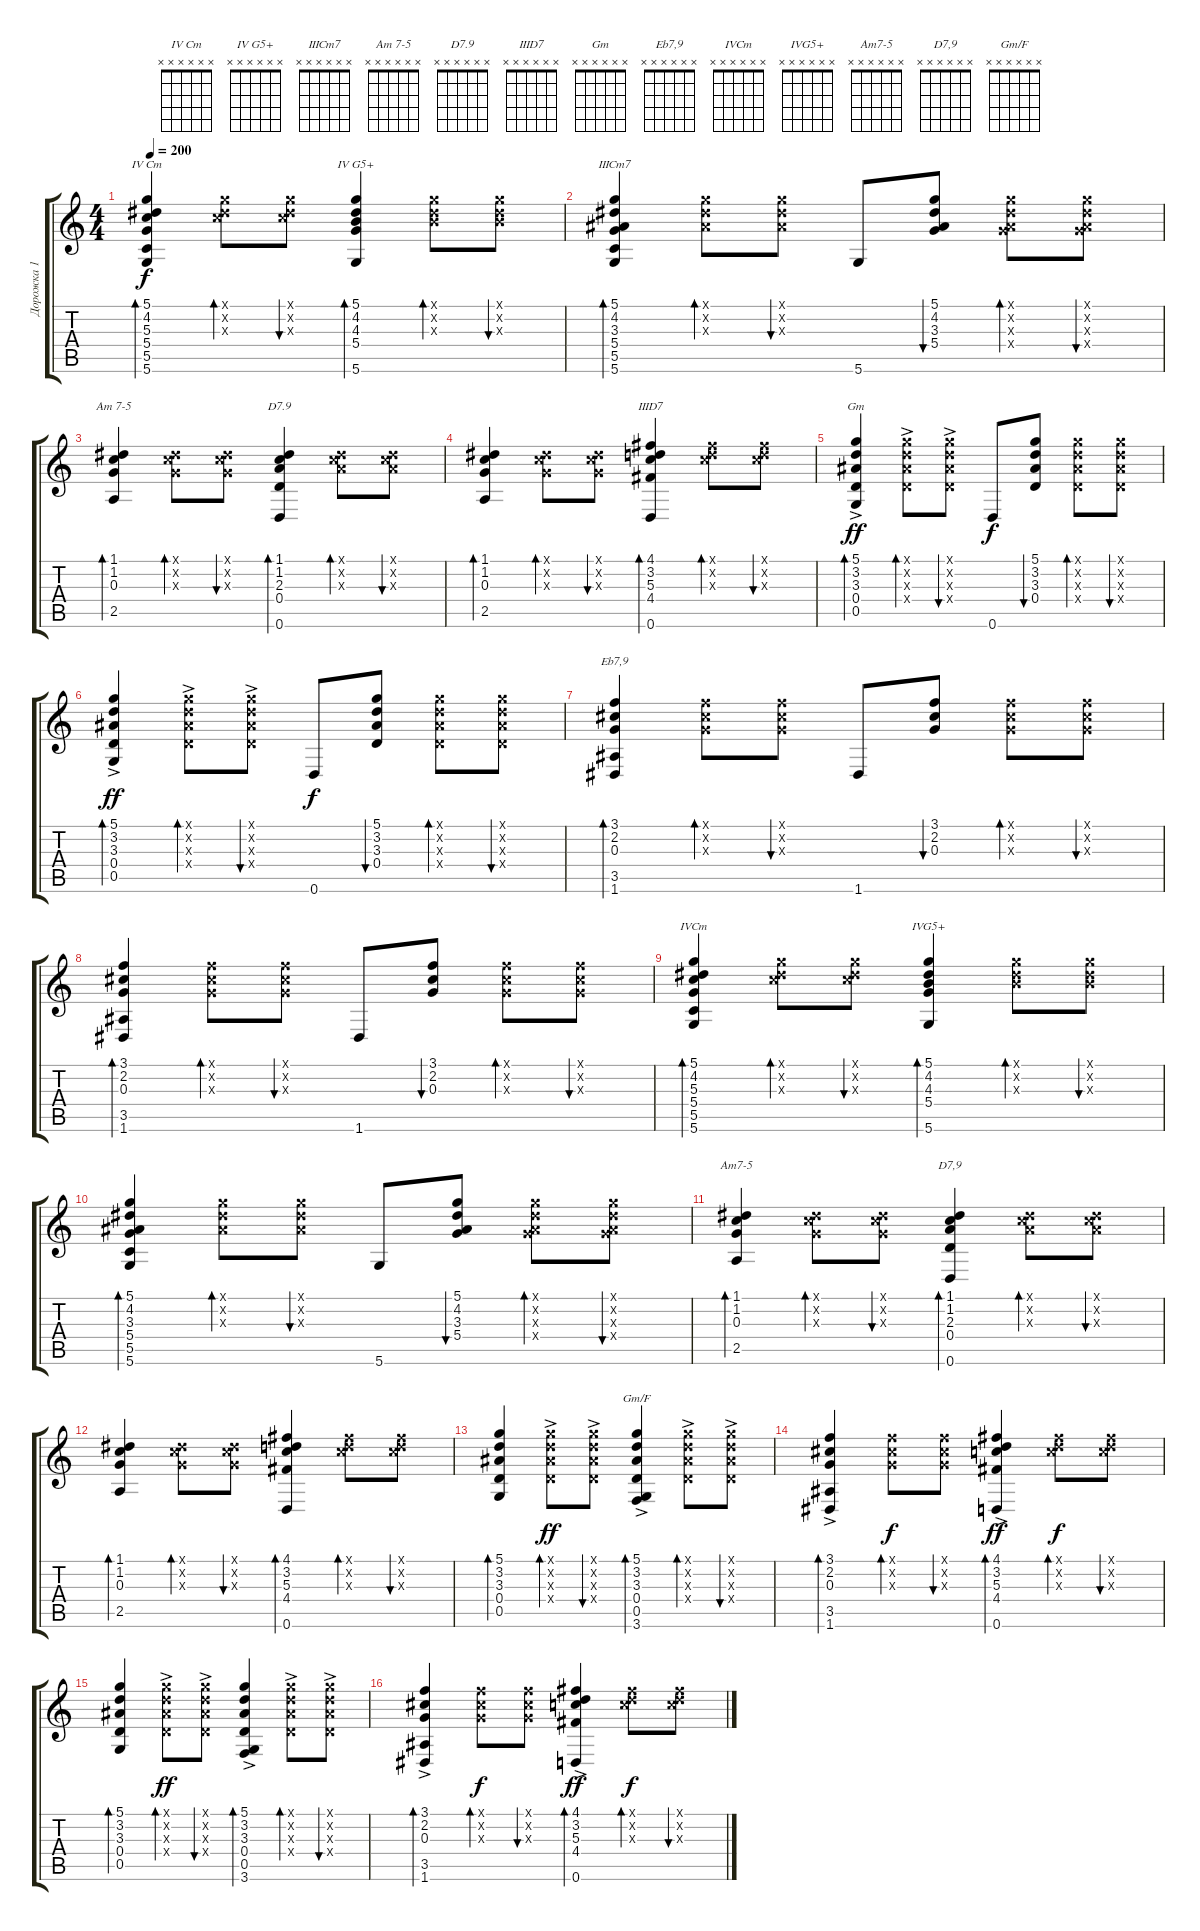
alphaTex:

\track ("Дорожка 1" "Дорожка 1") {instrument acousticguitarsteel}
\staff {score tabs}
\tuning (D4 B3 G3 D3 G2 D2) {hide}
\chord ("IV Cm" x x x x x x)
\chord ("IV G5+" x x x x x x)
\chord ("IIICm7" x x x x x x)
\chord ("Am 7-5" x x x x x x)
\chord ("D7.9" x x x x x x)
\chord ("IIID7" x x x x x x)
\chord ("Gm" x x x x x x)
\chord ("Eb7,9" x x x x x x)
\chord ("IVCm" x x x x x x)
\chord ("IVG5+" x x x x x x)
\chord ("Am7-5" x x x x x x)
\chord ("D7,9" x x x x x x)
\chord ("Gm/F" x x x x x x)
\ts (4 4)
\tempo 200
\clef g2
\ks c
(5.1 4.2 5.3 5.4 5.5 5.6).4{bd 30 ch "IV Cm" dy f} (5.1{x} 4.2{x} 5.3{x}).8{bd 30} (5.1{x} 4.2{x} 5.3{x}).8{bu 30} (5.1 4.2 4.3 5.4 5.6).4{bd 30 ch "IV G5+"} (5.1{x} 4.2{x} 4.3{x}).8{bd 30} (5.1{x} 4.2{x} 4.3{x}).8{bu 30} |
(5.1 4.2 3.3 5.4 5.5 5.6).4{bd 30 ch "IIICm7"} (5.1{x} 4.2{x} 3.3{x}).8{bd 30} (5.1{x} 4.2{x} 3.3{x}).8{bu 30} 5.6.8 (5.1 4.2 3.3 5.4).8{bu 30} (5.1{x} 4.2{x} 3.3{x} 5.4{x}).8{bd 30} (5.1{x} 4.2{x} 3.3{x} 5.4{x}).8{bu 30} |
(1.1 1.2 0.3 2.5).4{bd 30 ch "Am 7-5"} (1.1{x} 1.2{x} 0.3{x}).8{bd 30} (1.1{x} 1.2{x} 0.3{x}).8{bu 30} (1.1 1.2 2.3 0.4 0.6).4{bd 30 ch "D7.9"} (1.1{x} 1.2{x} 2.3{x}).8{bd 30} (1.1{x} 1.2{x} 2.3{x}).8{bu 30} |
(1.1 1.2 0.3 2.5).4{bd 30} (1.1{x} 1.2{x} 0.3{x}).8{bd 30} (1.1{x} 1.2{x} 0.3{x}).8{bu 30} (4.1 3.2 5.3 4.4 0.6).4{bd 30 ch "IIID7"} (4.1{x} 3.2{x} 5.3{x}).8{bd 30} (4.1{x} 3.2{x} 5.3{x}).8{bu 30} |
(5.1 3.2 3.3{ac} 0.4 0.5{ac}).4{bd 30 ch "Gm" dy ff} (5.1{x} 3.2{x} 3.3{x} 0.4{ac x}).8{bd 30} (5.1{x} 3.2{x} 3.3{ac x} 0.4{x}).8{bu 30} 0.6.8{dy f} (5.1 3.2 3.3 0.4).8{bu 30} (5.1{x} 3.2{x} 3.3{x} 0.4{x}).8{bd 30} (5.1{x} 3.2{x} 3.3{x} 0.4{x}).8{bu 30} |
(5.1 3.2 3.3{ac} 0.4 0.5{ac}).4{bd 30 dy ff} (5.1{x} 3.2{x} 3.3{x} 0.4{ac x}).8{bd 30} (5.1{x} 3.2{x} 3.3{ac x} 0.4{x}).8{bu 30} 0.6.8{dy f} (5.1 3.2 3.3 0.4).8{bu 30} (5.1{x} 3.2{x} 3.3{x} 0.4{x}).8{bd 30} (5.1{x} 3.2{x} 3.3{x} 0.4{x}).8{bu 30} |
(3.1 2.2 0.3 3.5 1.6).4{bd 30 ch "Eb7,9"} (3.1{x} 2.2{x} 0.3{x}).8{bd 30} (3.1{x} 2.2{x} 0.3{x}).8{bu 30} 1.6.8 (3.1 2.2 0.3).8{bu 30} (3.1{x} 2.2{x} 0.3{x}).8{bd 30} (3.1{x} 2.2{x} 0.3{x}).8{bu 30} |
(3.1 2.2 0.3 3.5 1.6).4{bd 30} (3.1{x} 2.2{x} 0.3{x}).8{bd 30} (3.1{x} 2.2{x} 0.3{x}).8{bu 30} 1.6.8 (3.1 2.2 0.3).8{bu 30} (3.1{x} 2.2{x} 0.3{x}).8{bd 30} (3.1{x} 2.2{x} 0.3{x}).8{bu 30} |
(5.1 4.2 5.3 5.4 5.5 5.6).4{bd 30 ch "IVCm"} (5.1{x} 4.2{x} 5.3{x}).8{bd 30} (5.1{x} 4.2{x} 5.3{x}).8{bu 30} (5.1 4.2 4.3 5.4 5.6).4{bd 30 ch "IVG5+"} (5.1{x} 4.2{x} 4.3{x}).8{bd 30} (5.1{x} 4.2{x} 4.3{x}).8{bu 30} |
(5.1 4.2 3.3 5.4 5.5 5.6).4{bd 30} (5.1{x} 4.2{x} 3.3{x}).8{bd 30} (5.1{x} 4.2{x} 3.3{x}).8{bu 30} 5.6.8 (5.1 4.2 3.3 5.4).8{bu 30} (5.1{x} 4.2{x} 3.3{x} 5.4{x}).8{bd 30} (5.1{x} 4.2{x} 3.3{x} 5.4{x}).8{bu 30} |
(1.1 1.2 0.3 2.5).4{bd 30 ch "Am7-5"} (1.1{x} 1.2{x} 0.3{x}).8{bd 30} (1.1{x} 1.2{x} 0.3{x}).8{bu 30} (1.1 1.2 2.3 0.4 0.6).4{bd 30 ch "D7,9"} (1.1{x} 1.2{x} 2.3{x}).8{bd 30} (1.1{x} 1.2{x} 2.3{x}).8{bu 30} |
(1.1 1.2 0.3 2.5).4{bd 30} (1.1{x} 1.2{x} 0.3{x}).8{bd 30} (1.1{x} 1.2{x} 0.3{x}).8{bu 30} (4.1 3.2 5.3 4.4 0.6).4{bd 30} (4.1{x} 3.2{x} 5.3{x}).8{bd 30} (4.1{x} 3.2{x} 5.3{x}).8{bu 30} |
(5.1 3.2 3.3 0.4 0.5).4{bd 30} (5.1{x} 3.2{x} 3.3{x} 0.4{ac x}).8{bd 30 dy ff} (5.1{x} 3.2{x} 3.3{ac x} 0.4{x}).8{bu 30} (5.1 3.2 3.3{ac} 0.4 0.5{ac} 3.6{ac}).4{bd 30 ch "Gm/F"} (5.1{x} 3.2{x} 3.3{x} 0.4{ac x}).8{bd 30} (5.1{x} 3.2{x} 3.3{ac x} 0.4{x}).8{bu 30} |
(3.1 2.2 0.3 3.5 1.6{ac}).4{bd 30} (3.1{x} 2.2{x} 0.3{x}).8{bd 30 dy f} (3.1{x} 2.2{x} 0.3{x}).8{bu 30} (4.1 3.2 5.3 4.4 0.6{ac}).4{bd 30 dy ff} (4.1{x} 3.2{x} 5.3{x}).8{bd 30 dy f} (4.1{x} 3.2{x} 5.3{x}).8{bu 30} |
(5.1 3.2 3.3 0.4 0.5).4{bd 30} (5.1{x} 3.2{x} 3.3{x} 0.4{ac x}).8{bd 30 dy ff} (5.1{x} 3.2{x} 3.3{ac x} 0.4{x}).8{bu 30} (5.1 3.2 3.3{ac} 0.4 0.5{ac} 3.6{ac}).4{bd 30} (5.1{x} 3.2{x} 3.3{x} 0.4{ac x}).8{bd 30} (5.1{x} 3.2{x} 3.3{ac x} 0.4{x}).8{bu 30} |
(3.1 2.2 0.3 3.5 1.6{ac}).4{bd 30} (3.1{x} 2.2{x} 0.3{x}).8{bd 30 dy f} (3.1{x} 2.2{x} 0.3{x}).8{bu 30} (4.1 3.2 5.3 4.4 0.6{ac}).4{bd 30 dy ff} (4.1{x} 3.2{x} 5.3{x}).8{bd 30 dy f} (4.1{x} 3.2{x} 5.3{x}).8{bu 30}
